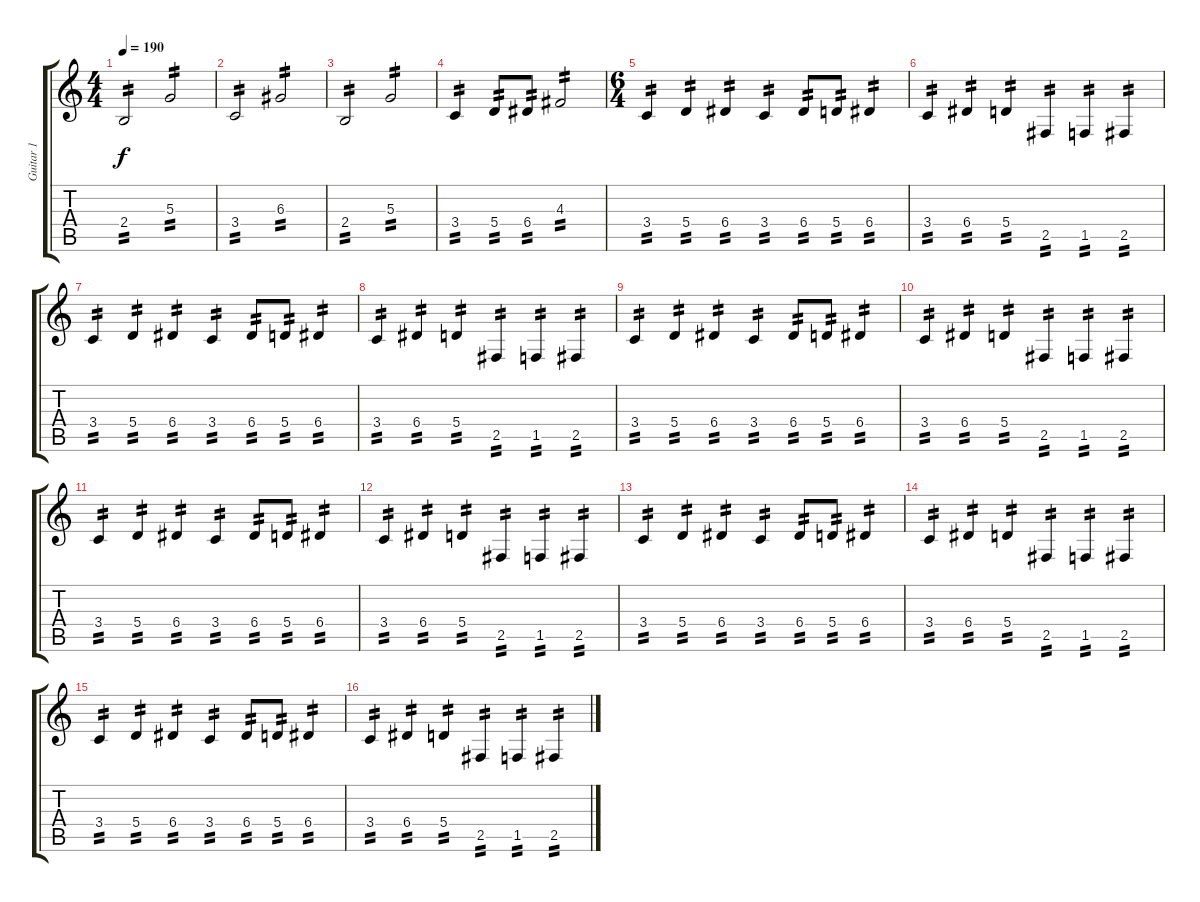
\track ("Guitar 1" "Guitar 1") {instrument distortionguitar}
\staff {score tabs}
\tuning (B3 Gb3 D3 A2 E2 B1) {hide}
\ts (4 4)
\tempo 190
\clef g2
\ks aminor
2.4.2{tp 2 dy f} 5.3.2{tp 2} |
3.4.2{tp 2} 6.3.2{tp 2} |
2.4.2{tp 2} 5.3.2{tp 2} |
3.4.4{tp 2} 5.4.8{tp 2} 6.4.8{tp 2} 4.3.2{tp 2} |
\ts (6 4)
3.4.4{tp 2} 5.4.4{tp 2} 6.4.4{tp 2} 3.4.4{tp 2} 6.4.8{tp 2} 5.4.8{tp 2} 6.4.4{tp 2} |
3.4.4{tp 2} 6.4.4{tp 2} 5.4.4{tp 2} 2.5.4{tp 2} 1.5.4{tp 2} 2.5.4{tp 2} |
3.4.4{tp 2} 5.4.4{tp 2} 6.4.4{tp 2} 3.4.4{tp 2} 6.4.8{tp 2} 5.4.8{tp 2} 6.4.4{tp 2} |
3.4.4{tp 2} 6.4.4{tp 2} 5.4.4{tp 2} 2.5.4{tp 2} 1.5.4{tp 2} 2.5.4{tp 2} |
3.4.4{tp 2} 5.4.4{tp 2} 6.4.4{tp 2} 3.4.4{tp 2} 6.4.8{tp 2} 5.4.8{tp 2} 6.4.4{tp 2} |
3.4.4{tp 2} 6.4.4{tp 2} 5.4.4{tp 2} 2.5.4{tp 2} 1.5.4{tp 2} 2.5.4{tp 2} |
3.4.4{tp 2} 5.4.4{tp 2} 6.4.4{tp 2} 3.4.4{tp 2} 6.4.8{tp 2} 5.4.8{tp 2} 6.4.4{tp 2} |
3.4.4{tp 2} 6.4.4{tp 2} 5.4.4{tp 2} 2.5.4{tp 2} 1.5.4{tp 2} 2.5.4{tp 2} |
3.4.4{tp 2} 5.4.4{tp 2} 6.4.4{tp 2} 3.4.4{tp 2} 6.4.8{tp 2} 5.4.8{tp 2} 6.4.4{tp 2} |
3.4.4{tp 2} 6.4.4{tp 2} 5.4.4{tp 2} 2.5.4{tp 2} 1.5.4{tp 2} 2.5.4{tp 2} |
3.4.4{tp 2} 5.4.4{tp 2} 6.4.4{tp 2} 3.4.4{tp 2} 6.4.8{tp 2} 5.4.8{tp 2} 6.4.4{tp 2} |
3.4.4{tp 2} 6.4.4{tp 2} 5.4.4{tp 2} 2.5.4{tp 2} 1.5.4{tp 2} 2.5.4{tp 2}
